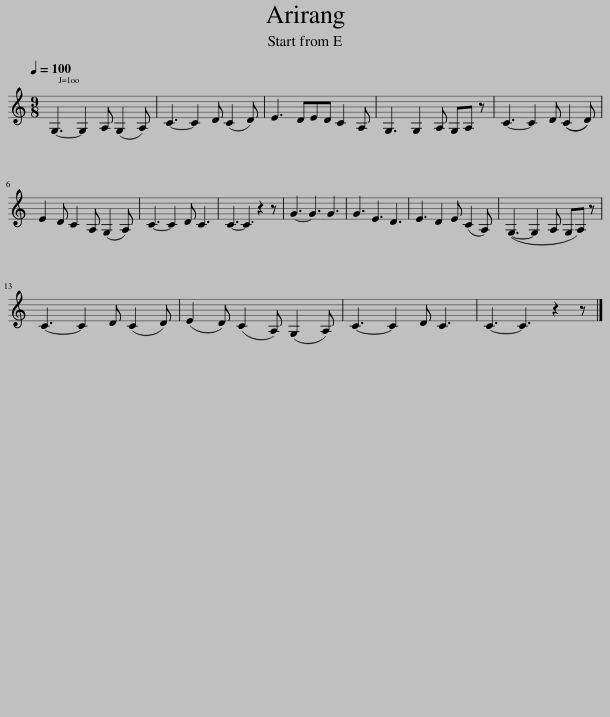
X:1
L:1/8
Q:1/4=100
M:9/8
I:linebreak $
K:C
V:1 treble
V:1
 G,3- G,2 A, (G,2 A,) | C3- C2 D (C2 D) | E3 DED C2 A, | G,3 G,2 A, G,A, z | C3- C2 D ((C2 D)) |$ %5
 E2 D C2 A, (G,2 A,) | C3- C2 D C3 | C3- C3 z2 z | G3- G3 G3 | G3 E3 D3 | %10
 E3 D2 E (C2 A,) | (G,3- G,2 A, G,A,) z |$ C3- C2 D (C2 D) | (E2 D) (C2 A,) (G,2 A,) | C3- C2 D C3 | %15
 C3- C3 z2 z |] %16
